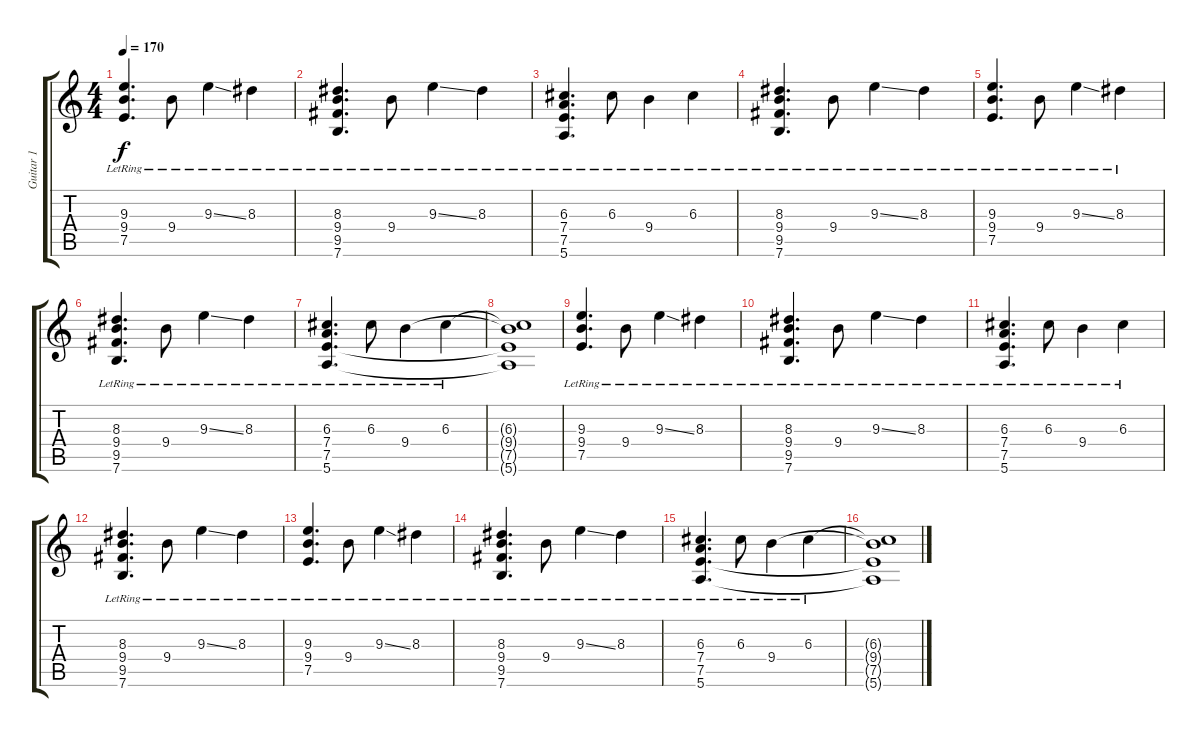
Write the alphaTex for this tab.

\track ("Guitar 1" "Guitar 1") {instrument distortionguitar}
\staff {score tabs}
\tuning (E4 B3 G3 D3 A2 E2) {hide}
\ts (4 4)
\tempo 170
\clef g2
\ks c
(9.3{lr} 9.4{lr} 7.5{lr}).4{d dy f} 9.4{lr}.8 9.3{ss lr}.4 8.3{lr}.4 |
(8.3{lr} 9.4{lr} 9.5{lr} 7.6{lr}).4{d} 9.4{lr}.8 9.3{ss lr}.4 8.3{lr}.4 |
(6.3{lr} 7.4{lr} 7.5{lr} 5.6{lr}).4{d} 6.3{lr}.8 9.4{lr}.4 6.3{lr}.4 |
(8.3{lr} 9.4{lr} 9.5{lr} 7.6{lr}).4{d} 9.4{lr}.8 9.3{ss lr}.4 8.3{lr}.4 |
(9.3{lr} 9.4{lr} 7.5{lr}).4{d volume 13 balance 8 instrument distortionguitar} 9.4{lr}.8 9.3{ss lr}.4 8.3{lr}.4 |
(8.3{lr} 9.4{lr} 9.5{lr} 7.6{lr}).4{d} 9.4{lr}.8 9.3{ss lr}.4 8.3{lr}.4 |
(6.3{lr} 7.4{lr} 7.5{lr} 5.6{lr}).4{d} 6.3{lr}.8 9.4{lr}.4 6.3{lr}.4 |
(6.3{t} 9.4{t} 7.5{t} 5.6{t}).1 |
(9.3{lr} 9.4{lr} 7.5{lr}).4{d} 9.4{lr}.8 9.3{ss lr}.4 8.3{lr}.4 |
(8.3{lr} 9.4{lr} 9.5{lr} 7.6{lr}).4{d} 9.4{lr}.8 9.3{ss lr}.4 8.3{lr}.4 |
(6.3{lr} 7.4{lr} 7.5{lr} 5.6{lr}).4{d} 6.3{lr}.8 9.4{lr}.4 6.3{lr}.4 |
(8.3{lr} 9.4{lr} 9.5{lr} 7.6{lr}).4{d} 9.4{lr}.8 9.3{ss lr}.4 8.3{lr}.4 |
(9.3{lr} 9.4{lr} 7.5{lr}).4{d} 9.4{lr}.8 9.3{ss lr}.4 8.3{lr}.4 |
(8.3{lr} 9.4{lr} 9.5{lr} 7.6{lr}).4{d} 9.4{lr}.8 9.3{ss lr}.4 8.3{lr}.4 |
(6.3{lr} 7.4{lr} 7.5{lr} 5.6{lr}).4{d} 6.3{lr}.8 9.4{lr}.4 6.3{lr}.4 |
(6.3{t} 9.4{t} 7.5{t} 5.6{t}).1
